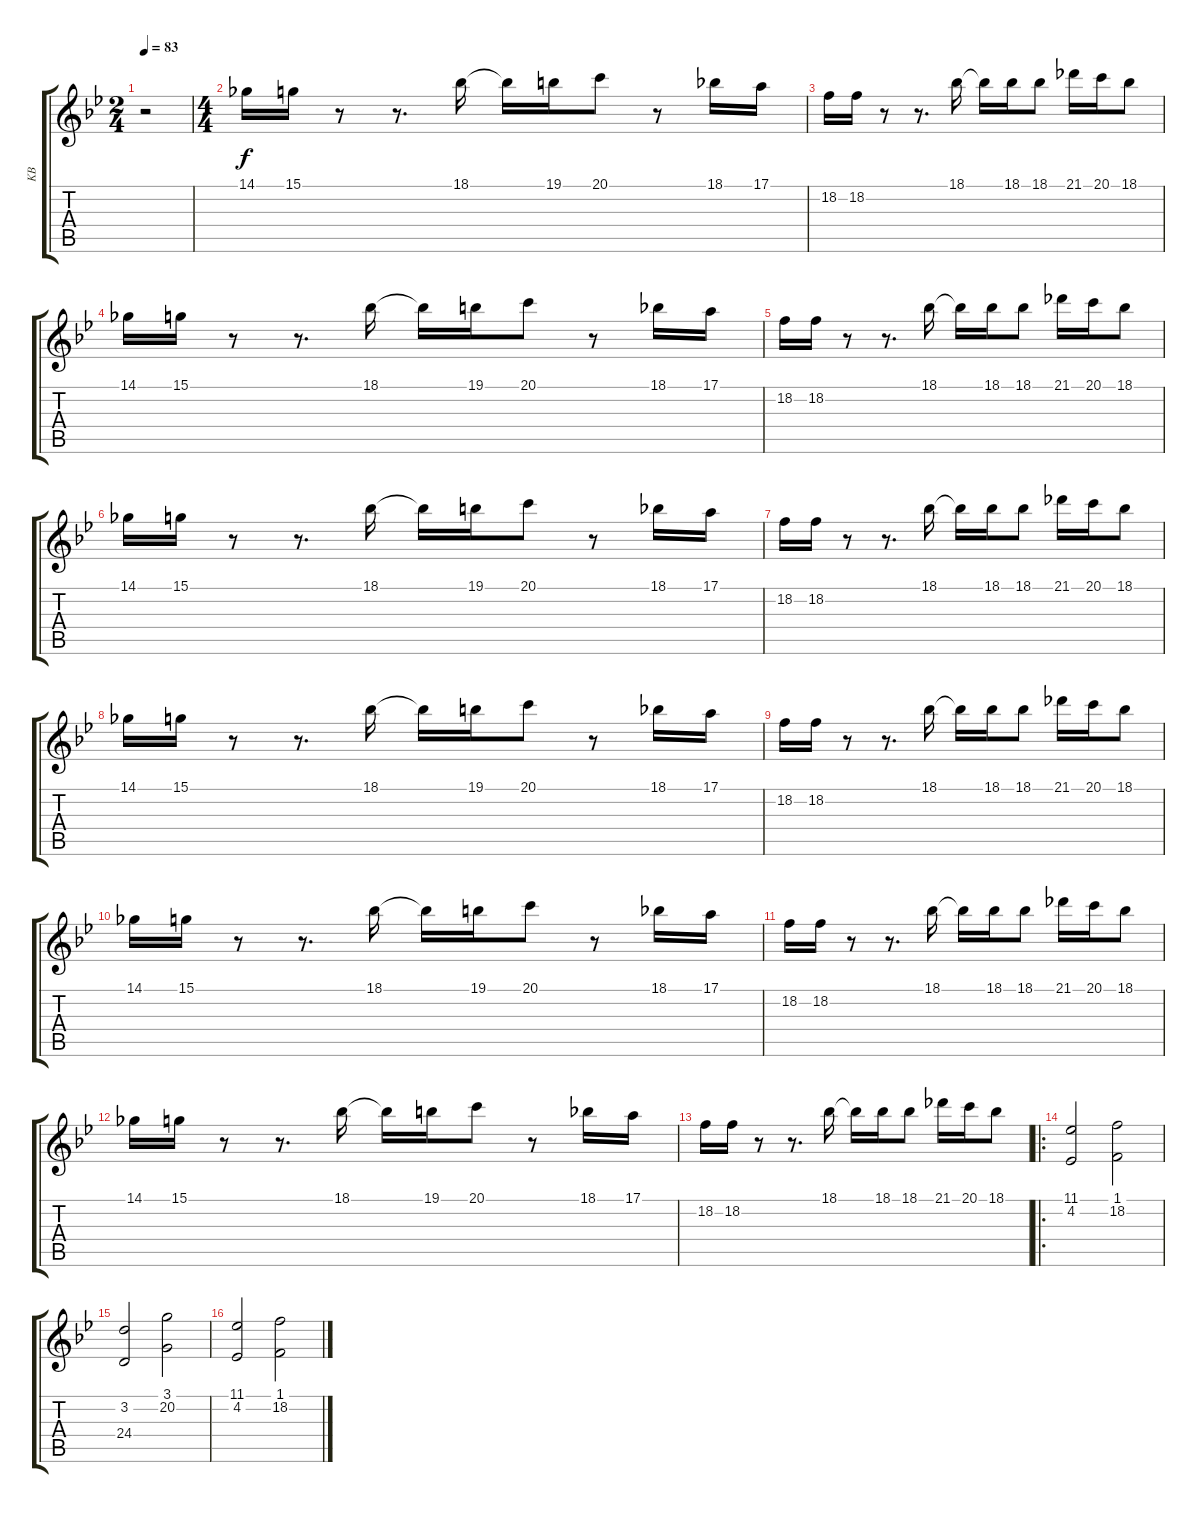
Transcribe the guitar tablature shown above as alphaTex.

\track ("KB" "KB") {instrument rockorgan}
\staff {score tabs}
\tuning (E4 B3 G3 D3 A2 E2) {hide}
\ts (2 4)
\tempo 83
\clef g2
\ks gminor
r.2{dy f instrument rockorgan} |
\ts (4 4)
14.1.16 15.1.16 r.8 r.8{d} 18.1.16 18.1{t}.16 19.1.16 20.1.8 r.8 18.1.16 17.1.16 |
18.2.16 18.2.16 r.8 r.8{d} 18.1.16 18.1{t}.16 18.1.16 18.1.8 21.1.16 20.1.16 18.1.8 |
14.1.16 15.1.16 r.8 r.8{d} 18.1.16 18.1{t}.16 19.1.16 20.1.8 r.8 18.1.16 17.1.16 |
18.2.16 18.2.16 r.8 r.8{d} 18.1.16 18.1{t}.16 18.1.16 18.1.8 21.1.16 20.1.16 18.1.8 |
14.1.16 15.1.16 r.8 r.8{d} 18.1.16 18.1{t}.16 19.1.16 20.1.8 r.8 18.1.16 17.1.16 |
18.2.16 18.2.16 r.8 r.8{d} 18.1.16 18.1{t}.16 18.1.16 18.1.8 21.1.16 20.1.16 18.1.8 |
14.1.16 15.1.16 r.8 r.8{d} 18.1.16 18.1{t}.16 19.1.16 20.1.8 r.8 18.1.16 17.1.16 |
18.2.16 18.2.16 r.8 r.8{d} 18.1.16 18.1{t}.16 18.1.16 18.1.8 21.1.16 20.1.16 18.1.8 |
14.1.16 15.1.16 r.8 r.8{d} 18.1.16 18.1{t}.16 19.1.16 20.1.8 r.8 18.1.16 17.1.16 |
18.2.16 18.2.16 r.8 r.8{d} 18.1.16 18.1{t}.16 18.1.16 18.1.8 21.1.16 20.1.16 18.1.8 |
14.1.16 15.1.16 r.8 r.8{d} 18.1.16 18.1{t}.16 19.1.16 20.1.8 r.8 18.1.16 17.1.16 |
18.2.16 18.2.16 r.8 r.8{d} 18.1.16 18.1{t}.16 18.1.16 18.1.8 21.1.16 20.1.16 18.1.8 |
\ro
(11.1 4.2).2 (1.1 18.2).2 |
(3.2 24.4).2 (3.1 20.2).2 |
(11.1 4.2).2 (1.1 18.2).2
